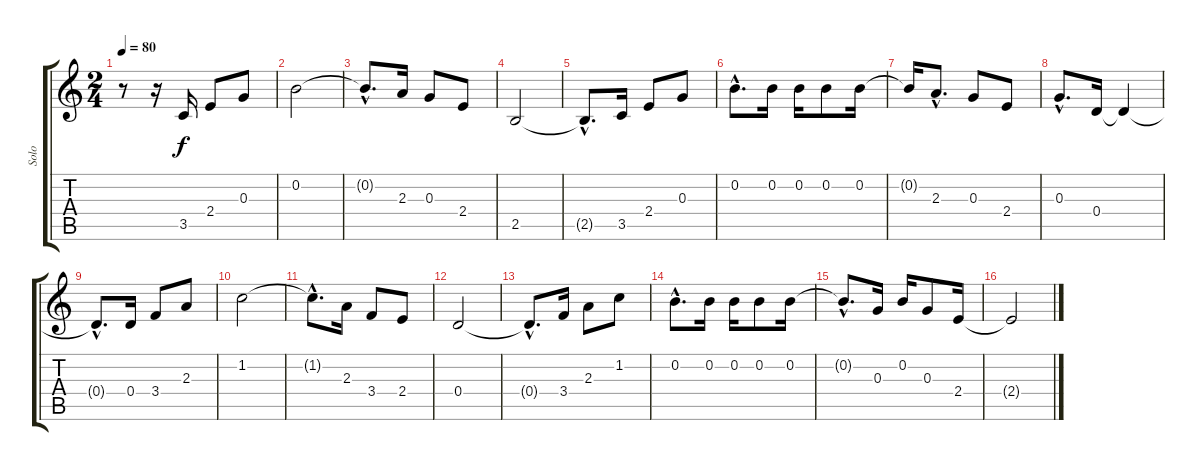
\track ("Solo" "Solo") {instrument acousticguitarnylon}
\staff {score tabs}
\tuning (E4 B3 G3 D3 A2 E2) {hide}
\ts (2 4)
\tempo 80
\clef g2
\ks c
r.8{dy f instrument acousticguitarnylon} r.16 3.5.16 2.4.8 0.3.8 |
0.2.2 |
0.2{hac t}.8{d} 2.3.16 0.3.8 2.4.8 |
2.5.2 |
2.5{hac t}.8{d} 3.5.16 2.4.8 0.3.8 |
0.2{hac}.8{d} 0.2.16 0.2.16 0.2.8 0.2.16 |
0.2{t}.16 2.3{hac}.8{d} 0.3.8 2.4.8 |
0.3{hac}.8{d} 0.4.16 0.4{t}.4 |
0.4{hac t}.8{d} 0.4.16 3.4.8 2.3.8 |
1.2.2 |
1.2{hac t}.8{d} 2.3.16 3.4.8 2.4.8 |
0.4.2 |
0.4{hac t}.8{d} 3.4.16 2.3.8 1.2.8 |
0.2{hac}.8{d} 0.2.16 0.2.16 0.2.8 0.2.16 |
0.2{hac t}.8{d} 0.3.16 0.2.16 0.3.8 2.4.16 |
2.4{t}.2
